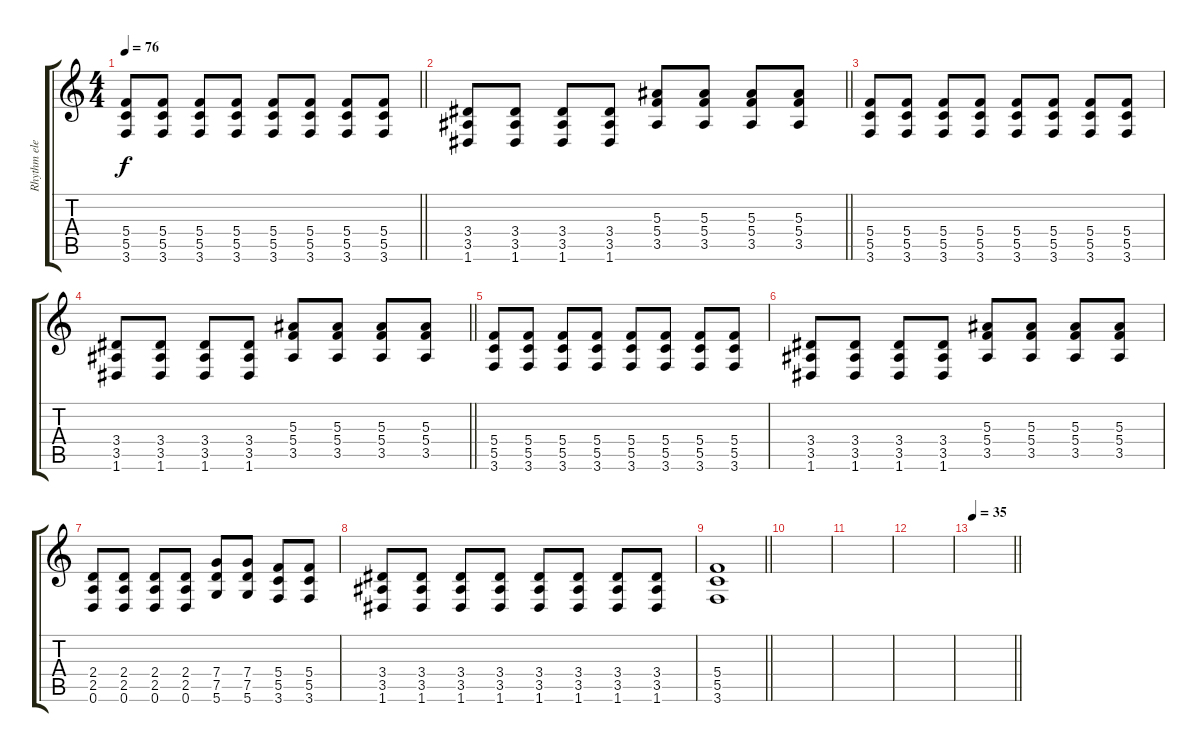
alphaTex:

\track ("Rhythm elect." "Rhythm ele") {instrument overdrivenguitar}
\staff {score tabs}
\tuning (D4 A3 F3 C3 G2 D2) {hide}
\ts (4 4)
\tempo 76
\clef g2
\barLineRight lightlight
\ks c
(5.4 5.5 3.6).8{dy f} (5.4 5.5 3.6).8 (5.4 5.5 3.6).8 (5.4 5.5 3.6).8 (5.4 5.5 3.6).8 (5.4 5.5 3.6).8 (5.4 5.5 3.6).8 (5.4 5.5 3.6).8 |
\barLineRight lightlight
(3.4 3.5 1.6).8 (3.4 3.5 1.6).8 (3.4 3.5 1.6).8 (3.4 3.5 1.6).8 (5.3 5.4 3.5).8 (5.3 5.4 3.5).8 (5.3 5.4 3.5).8 (5.3 5.4 3.5).8 |
(5.4 5.5 3.6).8 (5.4 5.5 3.6).8 (5.4 5.5 3.6).8 (5.4 5.5 3.6).8 (5.4 5.5 3.6).8 (5.4 5.5 3.6).8 (5.4 5.5 3.6).8 (5.4 5.5 3.6).8 |
\barLineRight lightlight
(3.4 3.5 1.6).8 (3.4 3.5 1.6).8 (3.4 3.5 1.6).8 (3.4 3.5 1.6).8 (5.3 5.4 3.5).8 (5.3 5.4 3.5).8 (5.3 5.4 3.5).8 (5.3 5.4 3.5).8 |
(5.4 5.5 3.6).8 (5.4 5.5 3.6).8 (5.4 5.5 3.6).8 (5.4 5.5 3.6).8 (5.4 5.5 3.6).8 (5.4 5.5 3.6).8 (5.4 5.5 3.6).8 (5.4 5.5 3.6).8 |
(3.4 3.5 1.6).8 (3.4 3.5 1.6).8 (3.4 3.5 1.6).8 (3.4 3.5 1.6).8 (5.3 5.4 3.5).8 (5.3 5.4 3.5).8 (5.3 5.4 3.5).8 (5.3 5.4 3.5).8 |
(2.4 2.5 0.6).8 (2.4 2.5 0.6).8 (2.4 2.5 0.6).8 (2.4 2.5 0.6).8 (7.4 7.5 5.6).8 (7.4 7.5 5.6).8 (5.4 5.5 3.6).8 (5.4 5.5 3.6).8 |
(3.4 3.5 1.6).8 (3.4 3.5 1.6).8 (3.4 3.5 1.6).8 (3.4 3.5 1.6).8 (3.4 3.5 1.6).8 (3.4 3.5 1.6).8 (3.4 3.5 1.6).8 (3.4 3.5 1.6).8 |
\barLineRight lightlight
(5.4 5.5 3.6).1 |
|
|
|
\tempo 35
\barLineRight lightlight
